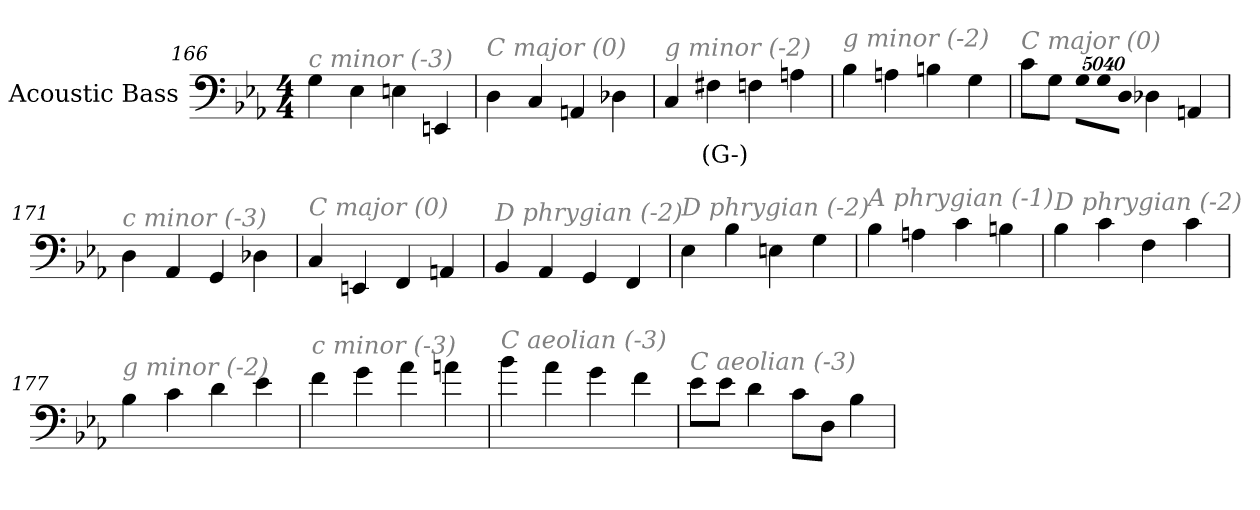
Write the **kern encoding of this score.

**kern	**text
*part1	*part1
*staff1	*staff1
*I"Acoustic Bass	*
*clefF4	*
*ITrd7c12	*
*k[b-e-a-]	*
*E-:	*
*M4/4	*
=166	=166
!LO:TX:i:color=#808080:t=c minor (-3)	!
4GG	.
4EE-	.
4EEn	.
4EEEn	.
=167	=167
!LO:TX:i:color=#808080:t=C major (0)	!
4DD	.
4CC	.
4AAAn	.
4DD-X	.
=168	=168
!LO:TX:i:color=#808080:t=g minor (-2)	!
4CC	.
4FF#Xi	(G-)
4FF	.
4AAn	.
=169	=169
!LO:TX:i:color=#808080:t=g minor (-2)	!
4BB-	.
4AAn	.
4BBn	.
4GG	.
=170	=170
!LO:TX:i:color=#808080:t=C major (0)	!
8CL	.
8GGJ	.
!LO:N:vis=8	!
40320%3347GGL	.
!LO:N:vis=8	!
40320%3347GG	.
!LO:N:vis=8	!
40320%3347DDJ	.
4DD-X	.
4AAAn	.
=171	=171
!LO:TX:i:color=#808080:t=c minor (-3)	!
4DD	.
4AAA-	.
4GGG	.
4DD-X	.
=172	=172
!LO:TX:i:color=#808080:t=C major (0)	!
4CC	.
4EEEn	.
4FFF	.
4AAAn	.
=173	=173
!LO:TX:i:color=#808080:t=D phrygian (-2)	!
4BBB-	.
4AAA-	.
4GGG	.
4FFF	.
=174	=174
!LO:TX:i:color=#808080:t=D phrygian (-2)	!
4EE-	.
4BB-	.
4EEn	.
4GG	.
=175	=175
!LO:TX:i:color=#808080:t=A phrygian (-1)	!
4BB-	.
4AAn	.
4C	.
4BBn	.
=176	=176
!LO:TX:i:color=#808080:t=D phrygian (-2)	!
4BB-	.
4C	.
4FF	.
4C	.
=177	=177
!LO:TX:i:color=#808080:t=g minor (-2)	!
4BB-	.
4C	.
4D	.
4E-	.
=178	=178
!LO:TX:i:color=#808080:t=c minor (-3)	!
4F	.
4G	.
4A-	.
4An	.
=179	=179
!LO:TX:i:color=#808080:t=C aeolian (-3)	!
4B-	.
4A-	.
4G	.
4F	.
=180	=180
!LO:TX:i:color=#808080:t=C aeolian (-3)	!
8E-L	.
8E-J	.
4D	.
8CL	.
8DDJ	.
4BB-	.
=	=
*-	*-
